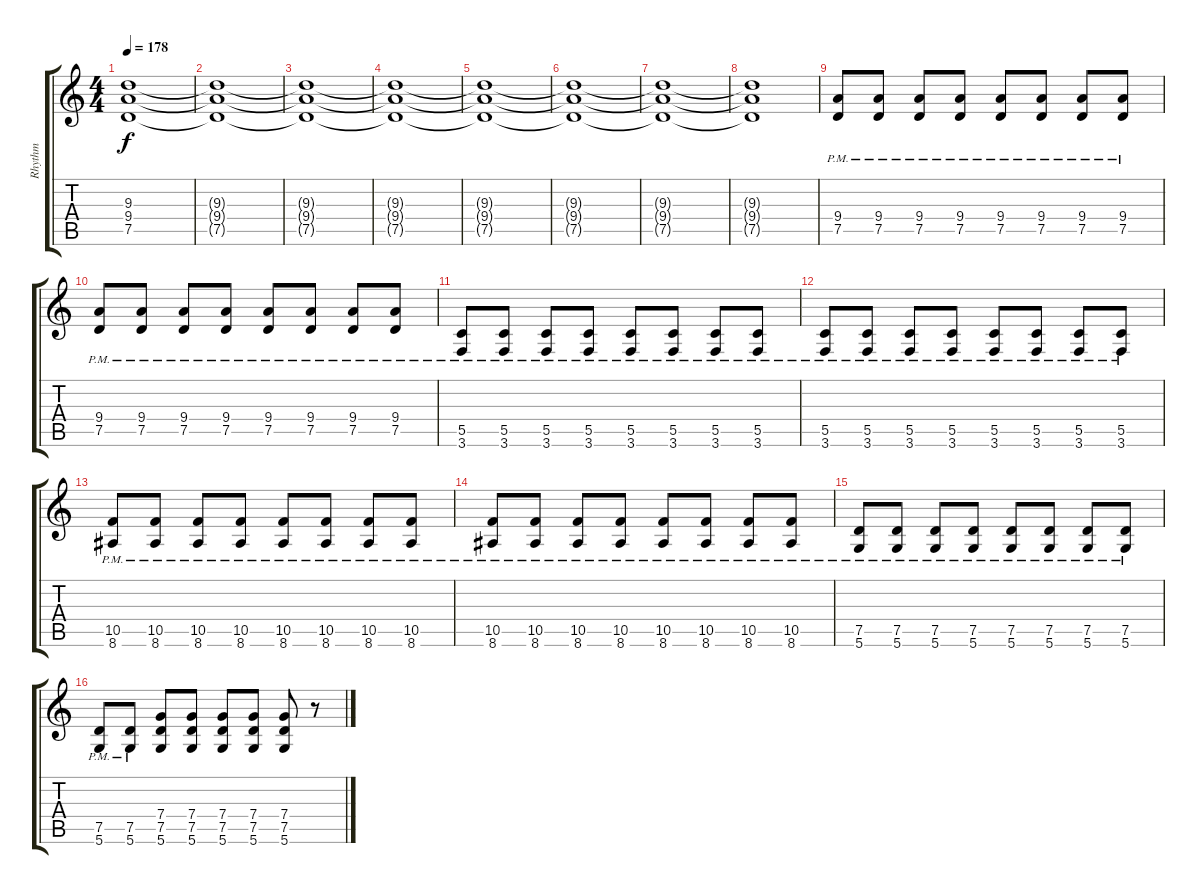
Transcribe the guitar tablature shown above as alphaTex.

\track ("Rhythm" "Rhythm") {instrument overdrivenguitar}
\staff {score tabs}
\tuning (D4 A3 F3 C3 G2 D2) {hide}
\ts (4 4)
\tempo 178
\clef g2
\ks c
(9.3 9.4 7.5).1{dy f} |
(9.3{t} 9.4{t} 7.5{t}).1 |
(9.3{t} 9.4{t} 7.5{t}).1 |
(9.3{t} 9.4{t} 7.5{t}).1 |
(9.3{t} 9.4{t} 7.5{t}).1 |
(9.3{t} 9.4{t} 7.5{t}).1 |
(9.3{t} 9.4{t} 7.5{t}).1 |
(9.3{t} 9.4{t} 7.5{t}).1 |
(9.4{pm} 7.5{pm}).8 (9.4{pm} 7.5{pm}).8 (9.4{pm} 7.5{pm}).8 (9.4{pm} 7.5{pm}).8 (9.4{pm} 7.5{pm}).8 (9.4{pm} 7.5{pm}).8 (9.4{pm} 7.5{pm}).8 (9.4{pm} 7.5{pm}).8 |
(9.4{pm} 7.5{pm}).8 (9.4{pm} 7.5{pm}).8 (9.4{pm} 7.5{pm}).8 (9.4{pm} 7.5{pm}).8 (9.4{pm} 7.5{pm}).8 (9.4{pm} 7.5{pm}).8 (9.4{pm} 7.5{pm}).8 (9.4{pm} 7.5{pm}).8 |
(5.5{pm} 3.6{pm}).8 (5.5{pm} 3.6{pm}).8 (5.5{pm} 3.6{pm}).8 (5.5{pm} 3.6{pm}).8 (5.5{pm} 3.6{pm}).8 (5.5{pm} 3.6{pm}).8 (5.5{pm} 3.6{pm}).8 (5.5{pm} 3.6{pm}).8 |
(5.5{pm} 3.6{pm}).8 (5.5{pm} 3.6{pm}).8 (5.5{pm} 3.6{pm}).8 (5.5{pm} 3.6{pm}).8 (5.5{pm} 3.6{pm}).8 (5.5{pm} 3.6{pm}).8 (5.5{pm} 3.6{pm}).8 (5.5{pm} 3.6{pm}).8 |
(10.5{pm} 8.6{pm}).8 (10.5{pm} 8.6{pm}).8 (10.5{pm} 8.6{pm}).8 (10.5{pm} 8.6{pm}).8 (10.5{pm} 8.6{pm}).8 (10.5{pm} 8.6{pm}).8 (10.5{pm} 8.6{pm}).8 (10.5{pm} 8.6{pm}).8 |
(10.5{pm} 8.6{pm}).8 (10.5{pm} 8.6{pm}).8 (10.5{pm} 8.6{pm}).8 (10.5{pm} 8.6{pm}).8 (10.5{pm} 8.6{pm}).8 (10.5{pm} 8.6{pm}).8 (10.5{pm} 8.6{pm}).8 (10.5{pm} 8.6{pm}).8 |
(7.5{pm} 5.6{pm}).8 (7.5{pm} 5.6{pm}).8 (7.5{pm} 5.6{pm}).8 (7.5{pm} 5.6{pm}).8 (7.5{pm} 5.6{pm}).8 (7.5{pm} 5.6{pm}).8 (7.5{pm} 5.6{pm}).8 (7.5{pm} 5.6{pm}).8 |
(7.5{pm} 5.6{pm}).8 (7.5{pm} 5.6{pm}).8 (7.4 7.5 5.6).8 (7.4 7.5 5.6).8 (7.4 7.5 5.6).8 (7.4 7.5 5.6).8 (7.4 7.5 5.6).8 r.8
